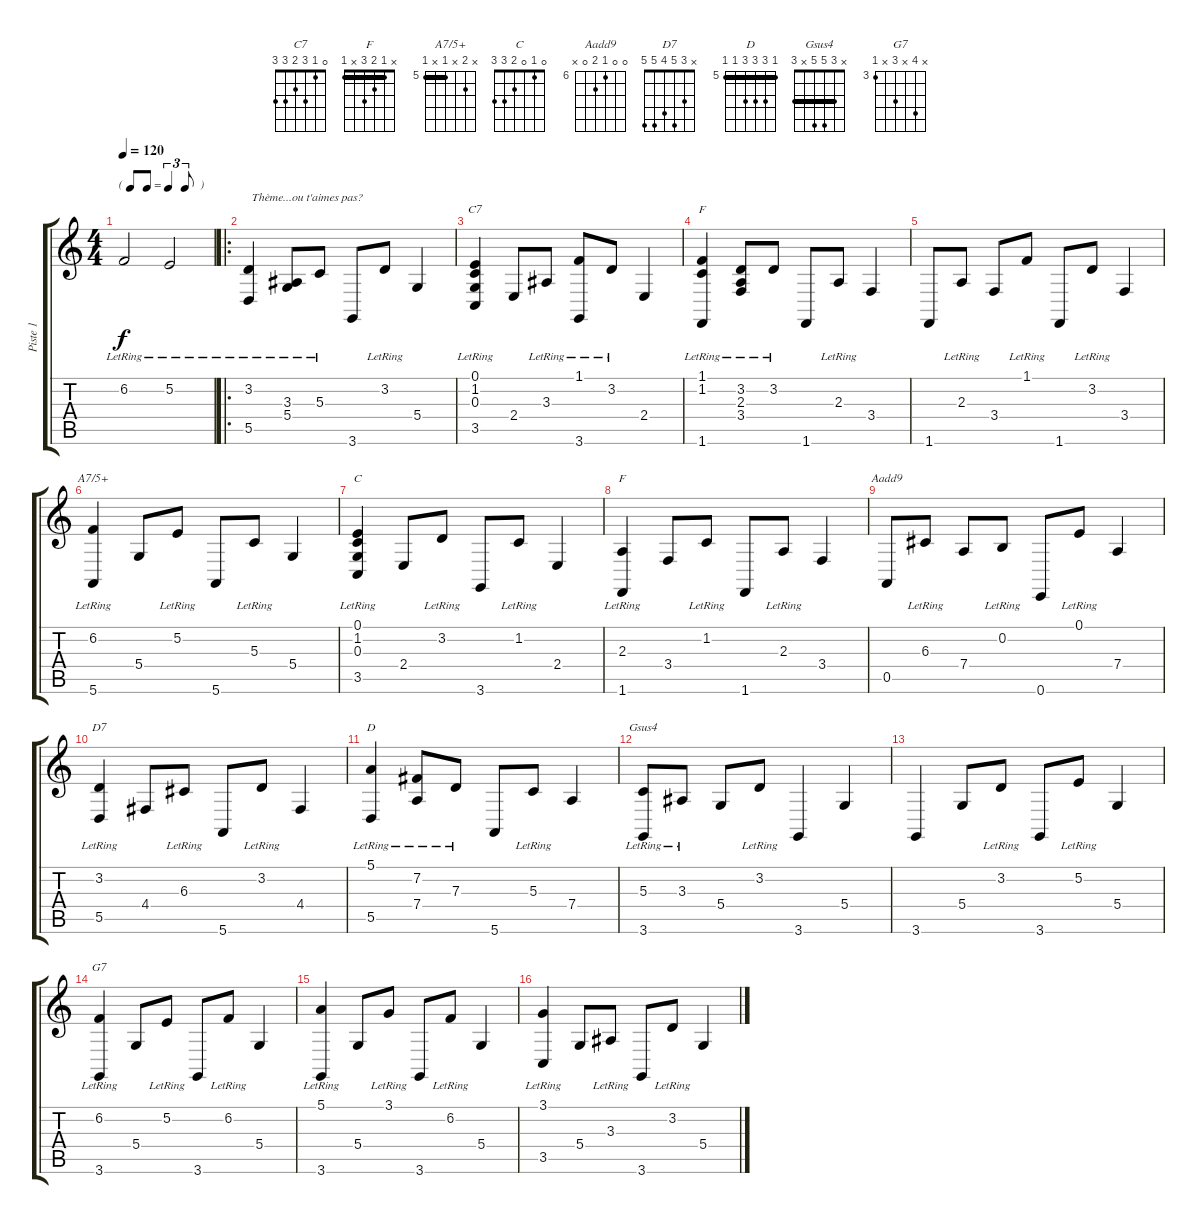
\track ("Piste 1" "Piste 1") {instrument orchestralharp}
\staff {score tabs}
\tuning (E4 B3 G3 D3 A2 E2) {hide}
\chord ("C7" 0 1 3 2 3 3)
\chord ("F" 1 1 2 3 x 1) {barre 1}
\chord ("A7/5+" x 6 x 5 x 5) {firstfret 5 barre 5}
\chord ("C" 0 1 0 2 3 3)
\chord ("F" x 1 2 3 x 1) {barre 1}
\chord ("Aadd9" 0 0 6 7 0 x) {firstfret 6}
\chord ("D7" x 3 5 4 5 5)
\chord ("D" 5 7 7 7 5 5) {firstfret 5 barre 5}
\chord ("Gsus4" x 3 5 5 x 3) {barre 3}
\chord ("G7" x 6 x 5 x 3) {firstfret 3 barre 3}
\ts (4 4)
\tf triplet8th
\tempo 120
\clef g2
\ks c
6.2{lr}.2{dy f instrument orchestralharp} 5.2{lr}.2 |
\ro
(3.2{lr} 5.5).4{txt " Thème...ou t'aimes pas?"} (3.3{lr} 5.4).8 5.3{lr}.8 3.6.8 3.2{lr}.8 5.4.4 |
(0.1{lr} 1.2{lr} 0.3{lr} 3.5).4{ch "C7"} 2.4.8 3.3{lr}.8 (1.1{lr} 3.6).8 3.2{lr}.8 2.4.4 |
(1.1{lr} 1.2{lr} 1.6).4{ch "F"} (3.2{lr} 2.3{lr} 3.4).8 3.2{lr}.8 1.6.8 2.3{lr}.8 3.4.4 |
1.6.8 2.3{lr}.8 3.4.8 1.1{lr}.8 1.6.8 3.2{lr}.8 3.4.4 |
(6.2{lr} 5.6).4{ch "A7/5+"} 5.4.8 5.2{lr}.8 5.6.8 5.3{lr}.8 5.4.4 |
(0.1{lr} 1.2{lr} 0.3{lr} 3.5).4{ch "C"} 2.4.8 3.2{lr}.8 3.6.8 1.2{lr}.8 2.4.4 |
(2.3{lr} 1.6).4{ch "F"} 3.4.8 1.2{lr}.8 1.6.8 2.3{lr}.8 3.4.4 |
0.5.8{ch "Aadd9"} 6.3{lr}.8 7.4.8 0.2{lr}.8 0.6.8 0.1{lr}.8 7.4.4 |
(3.2{lr} 5.5).4{ch "D7"} 4.4.8 6.3{lr}.8 5.6.8 3.2{lr}.8 4.4.4 |
(5.1{lr} 5.5).4{ch "D"} (7.2{lr} 7.4).8 7.3{lr}.8 5.6.8 5.3{lr}.8 7.4.4 |
(5.3{lr} 3.6).8{ch "Gsus4"} 3.3{lr}.8 5.4.8 3.2{lr}.8 3.6.4 5.4.4 |
3.6.4 5.4.8 3.2{lr}.8 3.6.8 5.2{lr}.8 5.4.4 |
(6.2{lr} 3.6).4{ch "G7"} 5.4.8 5.2{lr}.8 3.6.8 6.2{lr}.8 5.4.4 |
(5.1{lr} 3.6).4 5.4.8 3.1{lr}.8 3.6.8 6.2{lr}.8 5.4.4 |
(3.1{lr} 3.5).4 5.4.8 3.3{lr}.8 3.6.8 3.2{lr}.8 5.4.4
